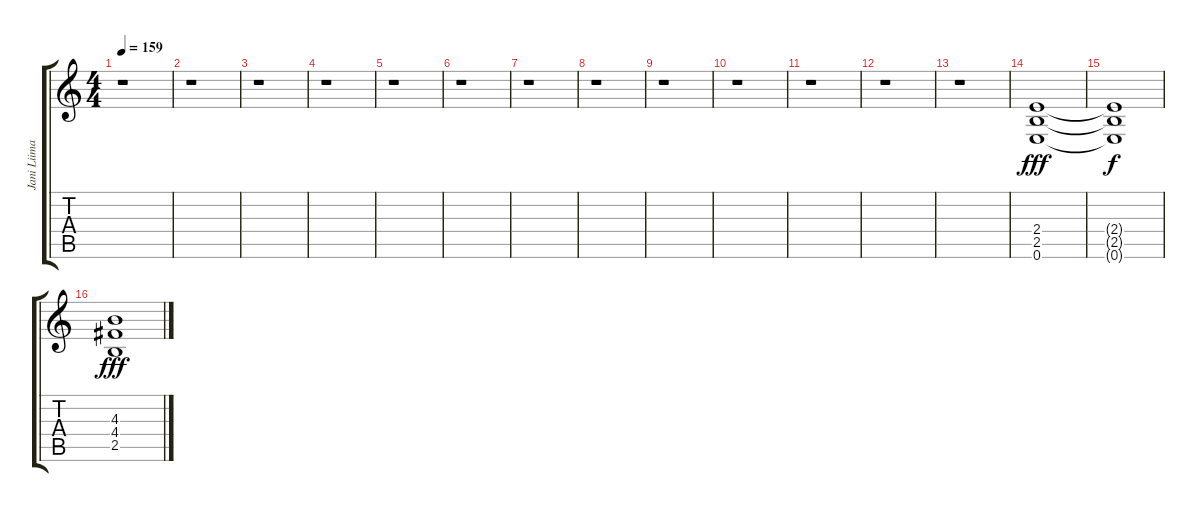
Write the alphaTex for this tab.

\track ("Jani Liimatainen" "Jani Liima") {instrument overdrivenguitar}
\staff {score tabs}
\tuning (E4 B3 G3 D3 A2 E2) {hide}
\ts (4 4)
\tempo 159
\clef g2
\ks c
r.1{dy fff} |
r.1 |
r.1 |
r.1 |
r.1 |
r.1 |
r.1 |
r.1 |
r.1 |
r.1 |
r.1 |
r.1 |
r.1 |
(2.4 2.5 0.6).1 |
(2.4{t} 2.5{t} 0.6{t}).1{dy f} |
(4.3 4.4 2.5).1{dy fff}
